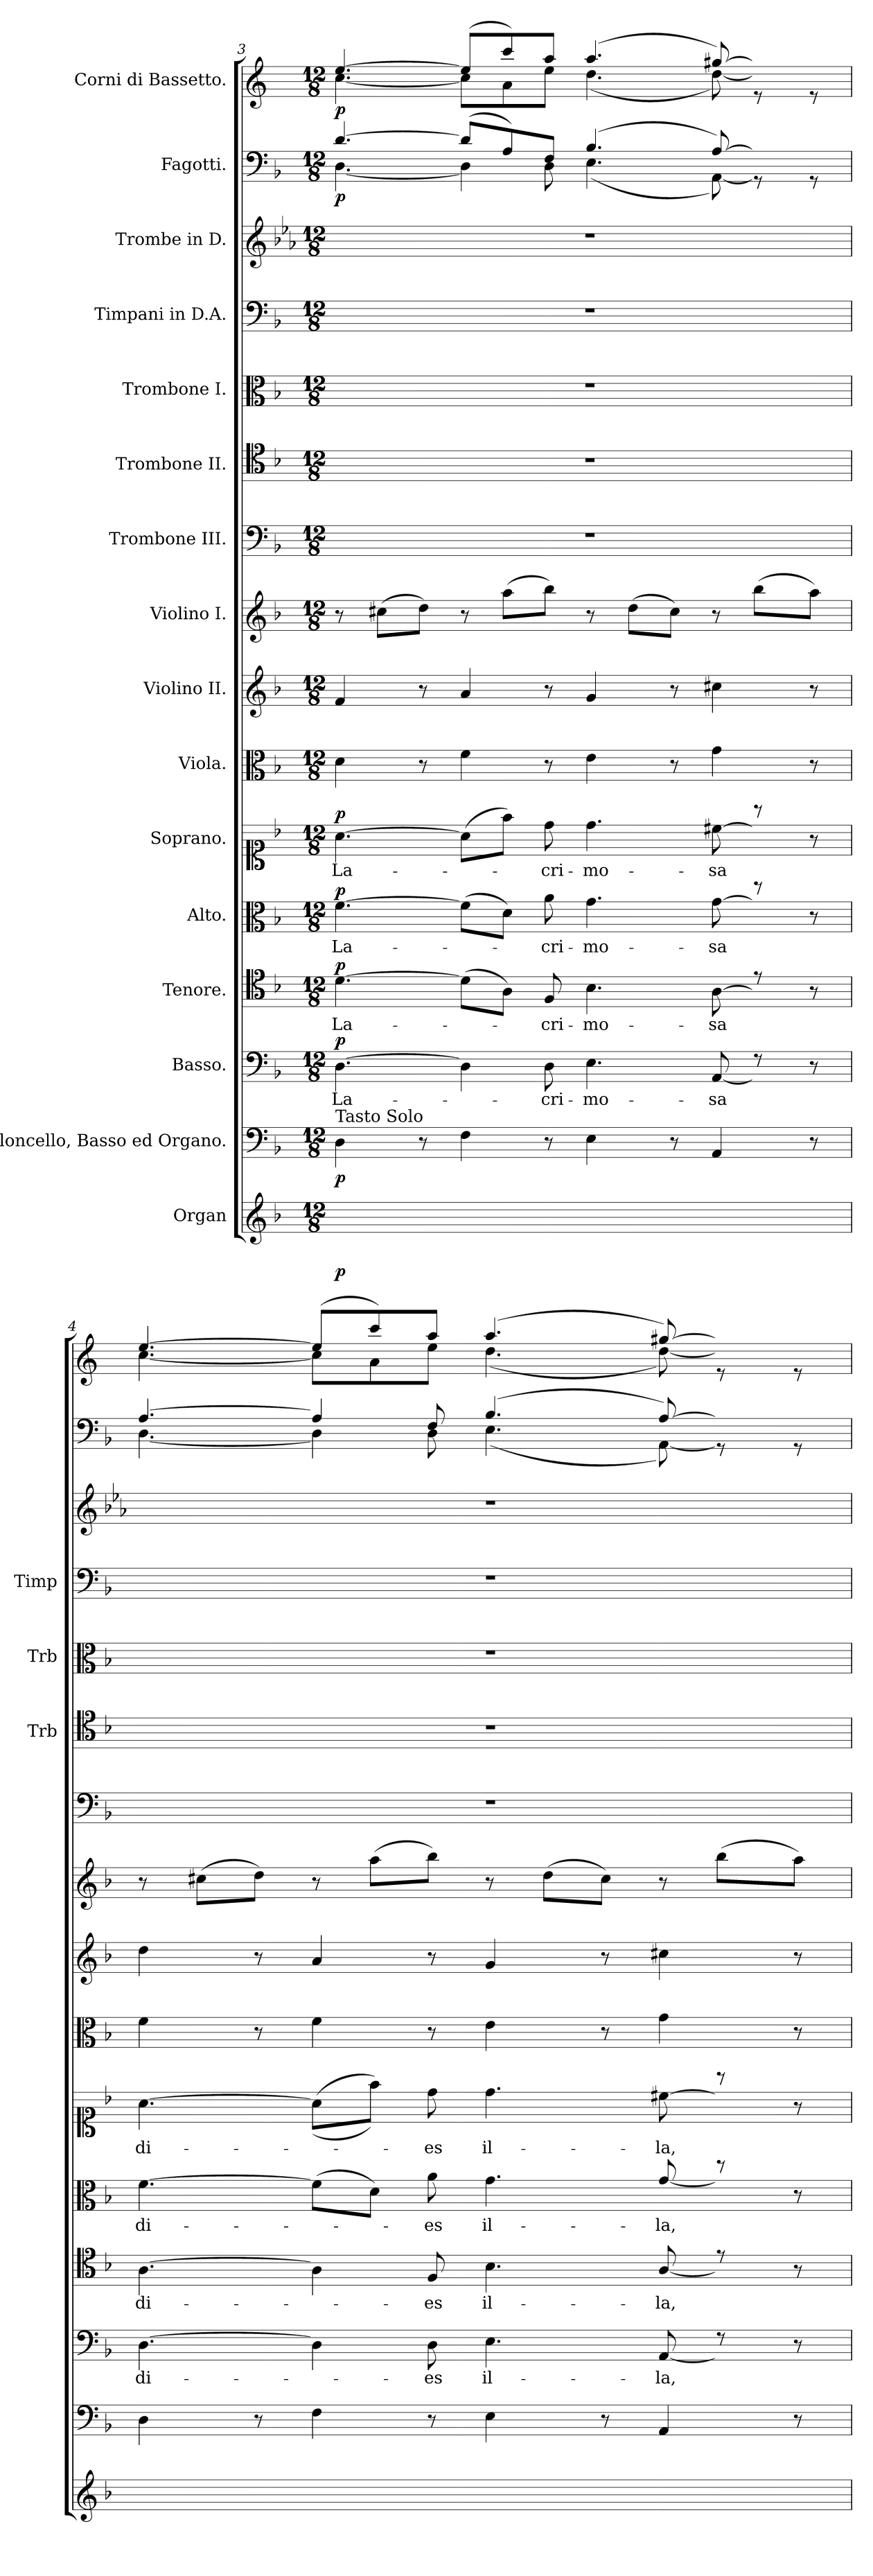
**kern	**dynam	**kern	**dynam	**kern	**text	**dynam	**kern	**text	**dynam	**kern	**text	**dynam	**kern	**text	**dynam	**kern	**kern	**kern	**kern	**kern	**kern	**kern	**kern	**kern	**dynam	**kern	**dynam
*part16	*part16	*part15	*part15	*part14	*part14	*part14	*part13	*part13	*part13	*part12	*part12	*part12	*part11	*part11	*part11	*part10	*part9	*part8	*part7	*part6	*part5	*part4	*part3	*part2	*part2	*part1	*part1
*staff16	*staff16	*staff15	*staff15	*staff14	*staff14	*staff14	*staff13	*staff13	*staff13	*staff12	*staff12	*staff12	*staff11	*staff11	*staff11	*staff10	*staff9	*staff8	*staff7	*staff6	*staff5	*staff4	*staff3	*staff2	*staff2	*staff1	*staff1
*I"Organ	*	*I"Violoncello, Basso ed Organo.	*	*I"Basso.	*	*	*I"Tenore.	*	*	*I"Alto.	*	*	*I"Soprano.	*	*	*I"Viola.	*I"Violino II.	*I"Violino I.	*I"Trombone III.	*I"Trombone II.	*I"Trombone I.	*I"Timpani in D.A.	*I"Trombe in D.	*I"Fagotti.	*	*I"Corni di Bassetto.	*
*	*	*	*	*	*	*	*	*	*	*	*	*	*	*	*	*	*	*	*	*I'Trb	*I'Trb	*I'Timp	*	*	*	*	*
*clefG2	*	*clefF4	*	*clefF4	*	*	*clefC4	*	*	*clefC3	*	*	*clefC1	*	*	*clefC3	*clefG2	*clefG2	*clefF4	*clefC4	*clefC3	*clefF4	*clefG2	*clefF4	*	*clefG2	*
*	*	*	*	*	*	*	*	*	*	*	*	*	*	*	*	*	*	*	*	*	*	*	*ITrd-1c-2	*	*	*ITrd1c2	*
*k[b-]	*	*k[b-]	*	*k[b-]	*	*	*k[b-]	*	*	*k[b-]	*	*	*k[b-]	*	*	*k[b-]	*k[b-]	*k[b-]	*k[b-]	*k[b-]	*k[b-]	*k[b-]	*k[b-]	*k[b-]	*	*k[b-e-]	*
*M12/8	*	*M12/8	*	*M12/8	*	*	*M12/8	*	*	*M12/8	*	*	*M12/8	*	*	*M12/8	*M12/8	*M12/8	*M12/8	*M12/8	*M12/8	*M12/8	*M12/8	*M12/8	*	*M12/8	*
=3	=3	=3	=3	=3	=3	=3	=3	=3	=3	=3	=3	=3	=3	=3	=3	=3	=3	=3	=3	=3	=3	=3	=3	=3	=3	=3	=3
*	*	*^	*	*	*	*	*	*	*	*	*	*	*	*	*	*	*	*	*	*	*	*	*	*	*	*	*
!	!	!LO:TX:a:t=Tasto Solo	!	!	!	!	!	!	!	!	!	!	!	!	!	!	!	!	!	!	!	!	!	!	!	!	!	!
!	!LO:DY:b	!	!	!LO:DY:b	!	!LO:LY:b	!LO:DY:a	!	!LO:LY:b	!LO:DY:a	!	!LO:LY:b	!LO:DY:a	!	!LO:LY:b	!LO:DY:a	!	!	!	!	!	!	!	!	!	!LO:DY:b	!	!LO:DY:b
*	*	*	*	*	*^	*	*	*^	*	*	*^	*	*	*^	*	*	*	*	*	*	*	*	*	*	*^	*	*^	*
*	*	*	*	*	*	*	*	*	*	*	*	*	*	*	*	*	*	*	*	*	*	*	*	*	*	*	*	*	*	*^	*	*	*^	*
4D\yy	p	4D\	4DD\yy	p	[4.D\	4ryy	La-	p	[4.d\	4ryy	La-	p	[4.f\	4ryy	La-	p	[4.a\	4ryy	La-	p	4d\	4f/	8r	1.r	1.r	1.r	1.r	1.r	[4.d/	[4.D\	4ryy	p	[4.dd/	[4.b-\	4ryy	p
.	.	.	.	.	.	.	.	.	.	.	.	.	.	.	.	.	.	.	.	.	.	.	(>8cc#X\L	.	.	.	.	.	.	.	.	.	.	.	.	.
*	*	*	*	*	*v	*v	*	*	*	*	*	*	*v	*v	*	*	*v	*v	*	*	*	*	*	*	*	*	*	*	*	*v	*v	*	*	*v	*v	*
*	*	*	*	*	*	*	*	*v	*v	*	*	*	*	*	*	*	*	*	*	*	*	*	*	*	*	*	*	*	*	*	*
8ryy	.	8r	8ryy	.	.	.	.	.	.	.	.	.	.	.	.	.	8r	8r	8dd\J)	.	.	.	.	.	.	.	.	.	.	.
4F\yy	.	4F\	4FF\yy	.	4D\]	.	.	(>8d\L]	.	.	(>8f\L]	.	.	(>8a\L]	.	.	4f\	4a/	8r	.	.	.	.	.	(>8d/L]	4D\]	.	(>8dd/L]	8b-\L]	.
.	.	.	.	.	.	.	.	8A\J)	.	.	8d\J)	.	.	8ff\J)	.	.	.	.	(>8aa\L	.	.	.	.	.	8A/)	.	.	8bb-/)	8g\	.
!	!	!	!	!	!	!LO:LY:b	!	!	!LO:LY:b	!	!	!LO:LY:b	!	!	!LO:LY:b	!	!	!	!	!	!	!	!	!	!	!	!	!	!	!
8ryy	.	8r	8ryy	.	8D\	-cri-	.	8F/	-cri-	.	8a\	-cri-	.	8dd\	-cri-	.	8r	8r	8bb-\J)	.	.	.	.	.	8F/J	8D\	.	8gg/J	8dd\J	.
!	!	!	!	!	!	!LO:LY:b	!	!	!LO:LY:b	!	!	!LO:LY:b	!	!	!LO:LY:b	!	!	!	!	!	!	!	!	!	!	!	!	!	!	!
4E\yy	.	4E\	4EE\yy	.	4.E\	-mo-	.	4.B-\	-mo-	.	4.g\	-mo-	.	4.dd\	-mo-	.	4e\	4g/	8r	.	.	.	.	.	(>4.B-/	(<4.E\	.	(>4.gg/	(<4.cc\	.
.	.	.	.	.	.	.	.	.	.	.	.	.	.	.	.	.	.	.	(>8dd\L	.	.	.	.	.	.	.	.	.	.	.
8ryy	.	8r	8ryy	.	.	.	.	.	.	.	.	.	.	.	.	.	8r	8r	8cc#\J)	.	.	.	.	.	.	.	.	.	.	.
!	!	!	!	!	!	!LO:LY:b	!	!	!LO:LY:b	!	!	!LO:LY:b	!	!	!LO:LY:b	!	!	!	!	!	!	!	!	!	!	!	!	!	!	!
4AA/yy	.	4AA/	4AAA/yy	.	[8AA/	-sa	.	[8A\	-sa	.	[8g\	-sa	.	[8cc#X\	-sa	.	4g\	4cc#X\	8r	.	.	.	.	.	[8A/)	[8AA\)	.	[8ff#X/)	[8cc\)	.
*	*	*	*	*	*^	*	*	*^	*	*	*^	*	*	*^	*	*	*	*	*	*	*	*	*	*	*	*^	*	*	*^	*
.	.	.	.	.	8r	16AA/yy]	.	.	8r	16A\yy]	.	.	8r	16g\yy]	.	.	8r	16cc#\yy]	.	.	.	.	(>8bb-\L	.	.	.	.	.	8rGG	4ryy	16AA\yy] 16A\yy]	.	8re	4ryy	16cc\yy] 16ff#\yy]	.
.	.	.	.	.	.	8.ryy	.	.	.	8.ryy	.	.	.	8.ryy	.	.	.	8.ryy	.	.	.	.	.	.	.	.	.	.	.	.	8.ryy	.	.	.	8.ryy	.
8ryy	.	8r	8ryy	.	8r	.	.	.	8r	.	.	.	8r	.	.	.	8r	.	.	.	8r	8r	8aa\J)	.	.	.	.	.	8rGG	.	.	.	8re	.	.	.
!!LO:PB:g=z	!!	!!
=4	=4	=4	=4	=4	=4	=4	=4	=4	=4	=4	=4	=4	=4	=4	=4	=4	=4	=4	=4	=4	=4	=4	=4	=4	=4	=4	=4	=4	=4	=4	=4	=4	=4	=4	=4	=4
!	!	!	!	!	!	!	!LO:LY:b	!	!	!	!LO:LY:b	!	!	!	!LO:LY:b	!	!	!	!LO:LY:b	!	!	!	!	!	!	!	!	!	!	!	!	!	!	!	!	!
4D\yy	.	4D\	4DD\yy	.	[4.D\	4ryy	di-	.	[4.A\	4ryy	di-	.	[4.f\	4ryy	di-	.	[4.a\	4ryy	di-	.	4f\	4dd\	8r	1.r	1.r	1.r	1.r	1.r	[4.A/	[4.D\	4ryy	.	[4.dd/	[4.b-\	4ryy	.
.	.	.	.	.	.	.	.	.	.	.	.	.	.	.	.	.	.	.	.	.	.	.	(>8cc#X\L	.	.	.	.	.	.	.	.	.	.	.	.	.
*	*	*	*	*	*v	*v	*	*	*	*	*	*	*v	*v	*	*	*v	*v	*	*	*	*	*	*	*	*	*	*	*	*v	*v	*	*	*v	*v	*
*	*	*	*	*	*	*	*	*v	*v	*	*	*	*	*	*	*	*	*	*	*	*	*	*	*	*	*	*	*	*	*	*
8ryy	.	8r	8ryy	.	.	.	.	.	.	.	.	.	.	.	.	.	8r	8r	8dd\J)	.	.	.	.	.	.	.	.	.	.	.
4F\yy	.	4F\	4FF\yy	.	4D\]	.	.	4A\]	.	.	(<8f\L]	.	.	(>(>8a\L]	.	.	4f\	4a/	8r	.	.	.	.	.	4A/]	4D\]	.	(>8dd/L]	8b-\L]	.
.	.	.	.	.	.	.	.	.	.	.	8d\J)	.	.	8ff\J))	.	.	.	.	(>8aa\L	.	.	.	.	.	.	.	.	8bb-/)	8g\	.
!	!	!	!	!	!	!LO:LY:b	!	!	!LO:LY:b	!	!	!LO:LY:b	!	!	!LO:LY:b	!	!	!	!	!	!	!	!	!	!	!	!	!	!	!
8ryy	.	8r	8ryy	.	8D\	-es	.	8F/	-es	.	8a\	-es	.	8dd\	-es	.	8r	8r	8bb-\J)	.	.	.	.	.	8F/	8D\	.	8gg/J	8dd\J	.
!	!	!	!	!	!	!LO:LY:b	!	!	!LO:LY:b	!	!	!LO:LY:b	!	!	!LO:LY:b	!	!	!	!	!	!	!	!	!	!	!	!	!	!	!
4E\yy	.	4E\	4EE\yy	.	4.E\	il-	.	4.B-\	il-	.	4.g\	il-	.	4.dd\	il-	.	4e\	4g/	8r	.	.	.	.	.	(>4.B-/	(<4.E\	.	(>4.gg/	(<4.cc\	.
.	.	.	.	.	.	.	.	.	.	.	.	.	.	.	.	.	.	.	(>8dd\L	.	.	.	.	.	.	.	.	.	.	.
8ryy	.	8r	8ryy	.	.	.	.	.	.	.	.	.	.	.	.	.	8r	8r	8cc#\J)	.	.	.	.	.	.	.	.	.	.	.
!	!	!	!	!	!	!LO:LY:b	!	!	!LO:LY:b	!	!	!LO:LY:b	!	!	!LO:LY:b	!	!	!	!	!	!	!	!	!	!	!	!	!	!	!
4AA/yy	.	4AA/	4AAA/yy	.	[8AA/	-la,	.	[8A/	-la,	.	[8g/	-la,	.	[8cc#X\	-la,	.	4g\	4cc#X\	8r	.	.	.	.	.	[8A/)	[8AA\)	.	[8ff#X/)	[8cc\)	.
*	*	*	*	*	*^	*	*	*^	*	*	*^	*	*	*^	*	*	*	*	*	*	*	*	*	*	*	*^	*	*	*^	*
.	.	.	.	.	8r	16AA/yy]	.	.	8r	16A\yy]	.	.	8r	16g\yy]	.	.	8r	16cc#\yy]	.	.	.	.	(>8bb-\L	.	.	.	.	.	8rGG	4ryy	16AA\yy] 16A\yy]	.	8re	4ryy	16cc\yy] 16ff#\yy]	.
.	.	.	.	.	.	8.ryy	.	.	.	8.ryy	.	.	.	8.ryy	.	.	.	8.ryy	.	.	.	.	.	.	.	.	.	.	.	.	8.ryy	.	.	.	8.ryy	.
8ryy	.	8r	8ryy	.	8r	.	.	.	8r	.	.	.	8r	.	.	.	8r	.	.	.	8r	8r	8aa\J)	.	.	.	.	.	8rGG	.	.	.	8re	.	.	.
*	*	*v	*v	*	*	*	*	*	*v	*v	*	*	*v	*v	*	*	*v	*v	*	*	*	*	*	*	*	*	*	*	*v	*v	*v	*	*v	*v	*v	*
*	*	*	*	*v	*v	*	*	*	*	*	*	*	*	*	*	*	*	*	*	*	*	*	*	*	*	*	*	*
=	=	=	=	=	=	=	=	=	=	=	=	=	=	=	=	=	=	=	=	=	=	=	=	=	=	=	=
*-	*-	*-	*-	*-	*-	*-	*-	*-	*-	*-	*-	*-	*-	*-	*-	*-	*-	*-	*-	*-	*-	*-	*-	*-	*-	*-	*-
